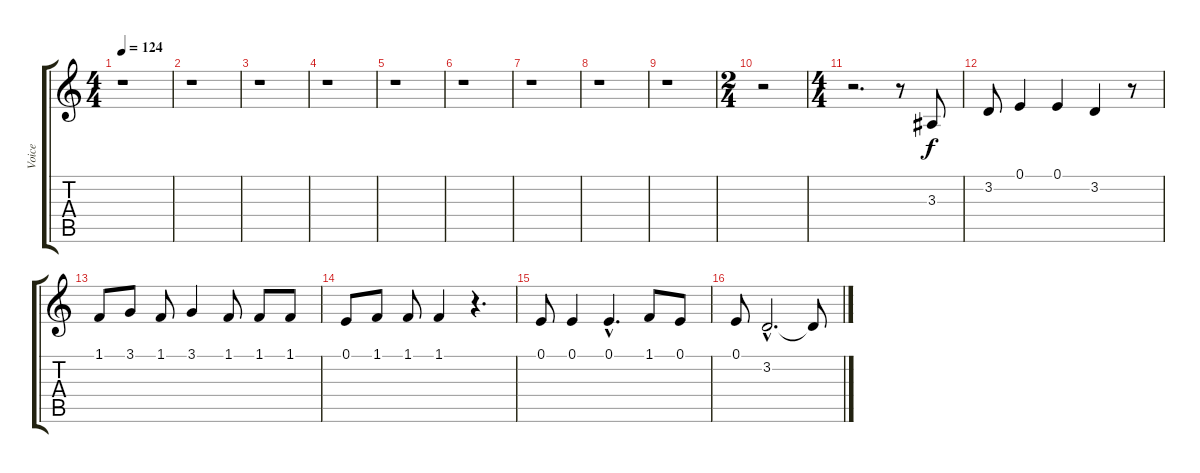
\track ("Voice" "Voice") {instrument pad1newage}
\staff {score tabs}
\tuning (E4 B3 G3 D3 A2 E2) {hide}
\ts (4 4)
\tempo 124
\clef g2
\ks c
r.1{dy f instrument pad1newage} |
r.1 |
r.1 |
r.1 |
r.1 |
r.1 |
r.1 |
r.1 |
r.1 |
\ts (2 4)
r.2 |
\ts (4 4)
r.2{d} r.8 3.3.8 |
3.2.8 0.1.4 0.1.4 3.2.4 r.8 |
1.1.8 3.1.8 1.1.8 3.1.4 1.1.8 1.1.8 1.1.8 |
0.1.8 1.1.8 1.1.8 1.1.4 r.4{d} |
0.1.8 0.1.4 0.1{hac}.4{d} 1.1.8 0.1.8 |
0.1.8 3.2{hac}.2{d} 3.2{t}.8
